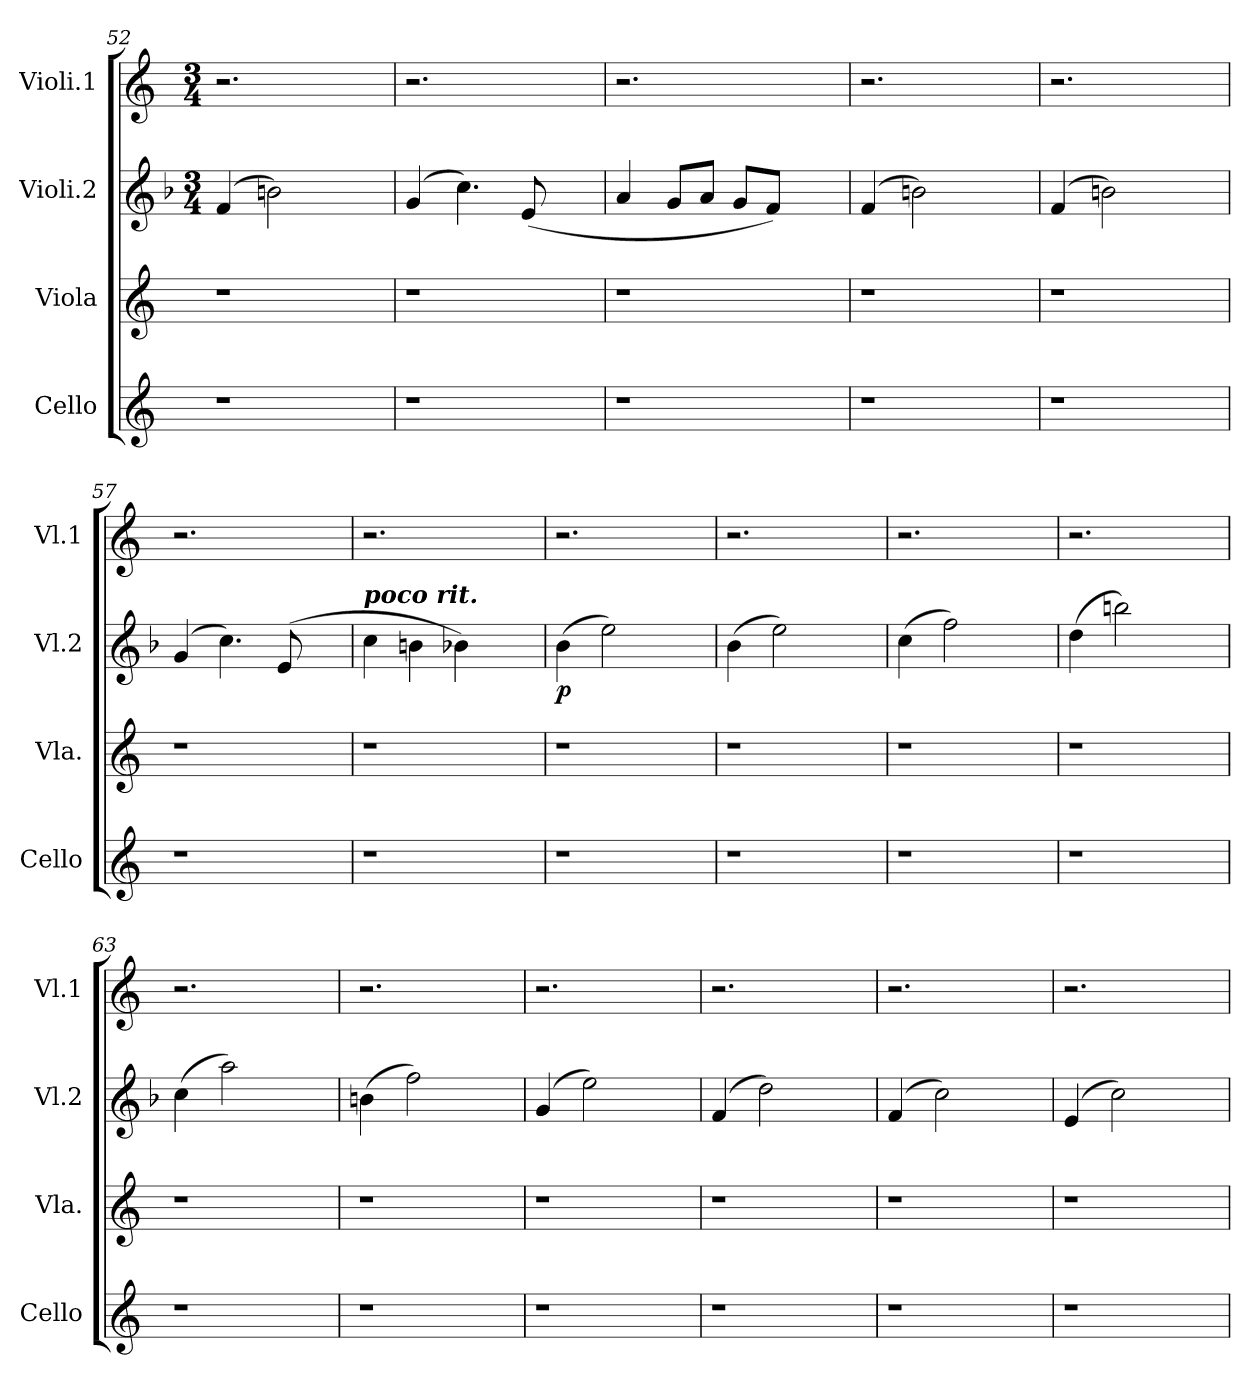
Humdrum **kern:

**kern	**kern	**kern	**dynam	**kern
*part4	*part3	*part2	*part2	*part1
*staff4	*staff3	*staff2	*staff2	*staff1
*I"Cello	*I"Viola	*I"Violi.2	*	*I"Violi.1
*I'Cello	*I'Vla.	*I'Vl.2	*	*I'Vl.1
*clefG2	*clefG2	*clefG2	*	*clefG2
*k[]	*k[]	*k[b-]	*	*k[]
*	*	*M3/4	*	*M3/4
=52	=52	=52	=52	=52
1r	1r	(4f/	.	2.r
.	.	2bn\)	.	.
.	.	4ryy	.	4ryy
=53	=53	=53	=53	=53
1r	1r	(4g/	.	2.r
.	.	4.cc\)	.	.
.	.	(8e/	.	.
.	.	4ryy	.	4ryy
=54	=54	=54	=54	=54
1r	1r	4a/	.	2.r
.	.	8g/L	.	.
.	.	8a/J	.	.
.	.	8g/L	.	.
.	.	8f/J)	.	.
.	.	4ryy	.	4ryy
=55	=55	=55	=55	=55
1r	1r	(4f/	.	2.r
.	.	2bn\)	.	.
.	.	4ryy	.	4ryy
!!LO:LB:g=z
=56	=56	=56	=56	=56
1r	1r	(4f/	.	2.r
.	.	2bn\)	.	.
.	.	4ryy	.	4ryy
=57	=57	=57	=57	=57
1r	1r	(4g/	.	2.r
.	.	4.cc\)	.	.
.	.	(8e/	.	.
.	.	4ryy	.	4ryy
=58	=58	=58	=58	=58
!	!	!LO:TX:a:Bi:t=poco rit.	!	!
1r	1r	4cc\	.	2.r
.	.	4bn\	.	.
.	.	4b-X\)	.	.
.	.	4ryy	.	4ryy
=59	=59	=59	=59	=59
!	!	!	!LO:DY:b	!
1r	1r	(4b-\	p	2.r
.	.	2ee\)	.	.
.	.	4ryy	.	4ryy
=60	=60	=60	=60	=60
1r	1r	(4b-\	.	2.r
.	.	2ee\)	.	.
.	.	4ryy	.	4ryy
=61	=61	=61	=61	=61
1r	1r	(4cc\	.	2.r
.	.	2ff\)	.	.
.	.	4ryy	.	4ryy
!!LO:PB:g=z
=62	=62	=62	=62	=62
1r	1r	(4dd\	.	2.r
.	.	2bbn\)	.	.
.	.	4ryy	.	4ryy
=63	=63	=63	=63	=63
1r	1r	(4cc\	.	2.r
.	.	2aa\)	.	.
.	.	4ryy	.	4ryy
=64	=64	=64	=64	=64
1r	1r	(4bn\	.	2.r
.	.	2ff\)	.	.
.	.	4ryy	.	4ryy
=65	=65	=65	=65	=65
1r	1r	(4g/	.	2.r
.	.	2ee\)	.	.
.	.	4ryy	.	4ryy
=66	=66	=66	=66	=66
1r	1r	(4f/	.	2.r
.	.	2dd\)	.	.
.	.	4ryy	.	4ryy
=67	=67	=67	=67	=67
1r	1r	(4f/	.	2.r
.	.	2cc\)	.	.
.	.	4ryy	.	4ryy
!!LO:LB:g=z
=68	=68	=68	=68	=68
1r	1r	(4e/	.	2.r
.	.	2cc\)	.	.
.	.	4ryy	.	4ryy
=	=	=	=	=
*-	*-	*-	*-	*-
